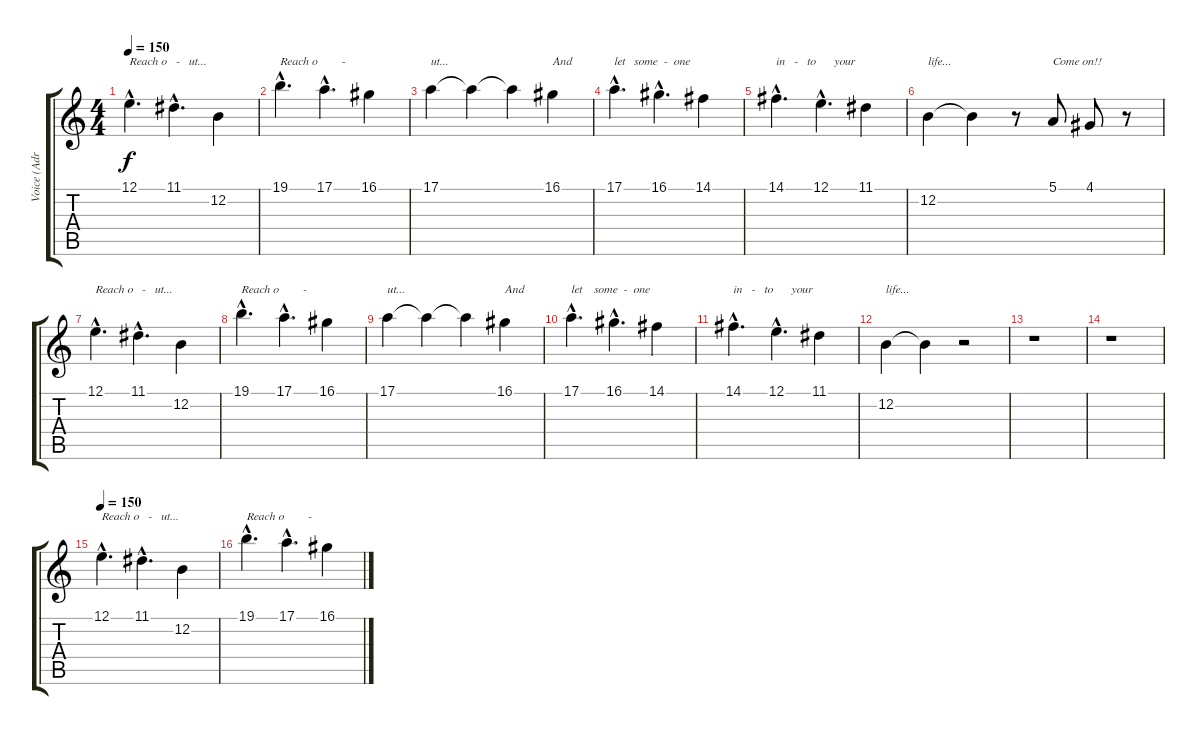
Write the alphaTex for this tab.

\track ("Voice (Adrian Smith)" "Voice (Adr") {instrument cello}
\staff {score tabs}
\tuning (E4 B3 G3 D3 A2 E2) {hide}
\ts (4 4)
\tempo 150
\clef g2
\ks c
12.1{hac}.4{d txt "Reach o   -   ut..." dy f} 11.1{hac}.4{d} 12.2.4 |
19.1{hac}.4{d txt "Reach o        -"} 17.1{hac}.4{d} 16.1.4 |
17.1.4{txt "ut..."} 17.1{t}.4 17.1{t}.4 16.1.4{txt "And"} |
17.1{hac}.4{d txt "let   some  -  one"} 16.1{hac}.4{d} 14.1.4 |
14.1{hac}.4{d txt "in   -   to      your"} 12.1{hac}.4{d} 11.1.4 |
12.2.4{txt "life..."} 12.2{t}.4 r.8 5.1.8{txt "Come on!!"} 4.1.8 r.8 |
12.1{hac}.4{d txt "Reach o   -   ut..."} 11.1{hac}.4{d} 12.2.4 |
19.1{hac}.4{d txt "Reach o        -"} 17.1{hac}.4{d} 16.1.4 |
17.1.4{txt "ut..."} 17.1{t}.4 17.1{t}.4 16.1.4{txt "And"} |
17.1{hac}.4{d txt "let    some  -  one"} 16.1{hac}.4{d} 14.1.4 |
14.1{hac}.4{d txt "in   -   to      your"} 12.1{hac}.4{d} 11.1.4 |
12.2.4{txt "life..."} 12.2{t}.4 r.2 |
r.1 |
r.1 |
\tempo 150
12.1{hac}.4{d txt "Reach o   -   ut..."} 11.1{hac}.4{d} 12.2.4 |
19.1{hac}.4{d txt "Reach o        -"} 17.1{hac}.4{d} 16.1.4
